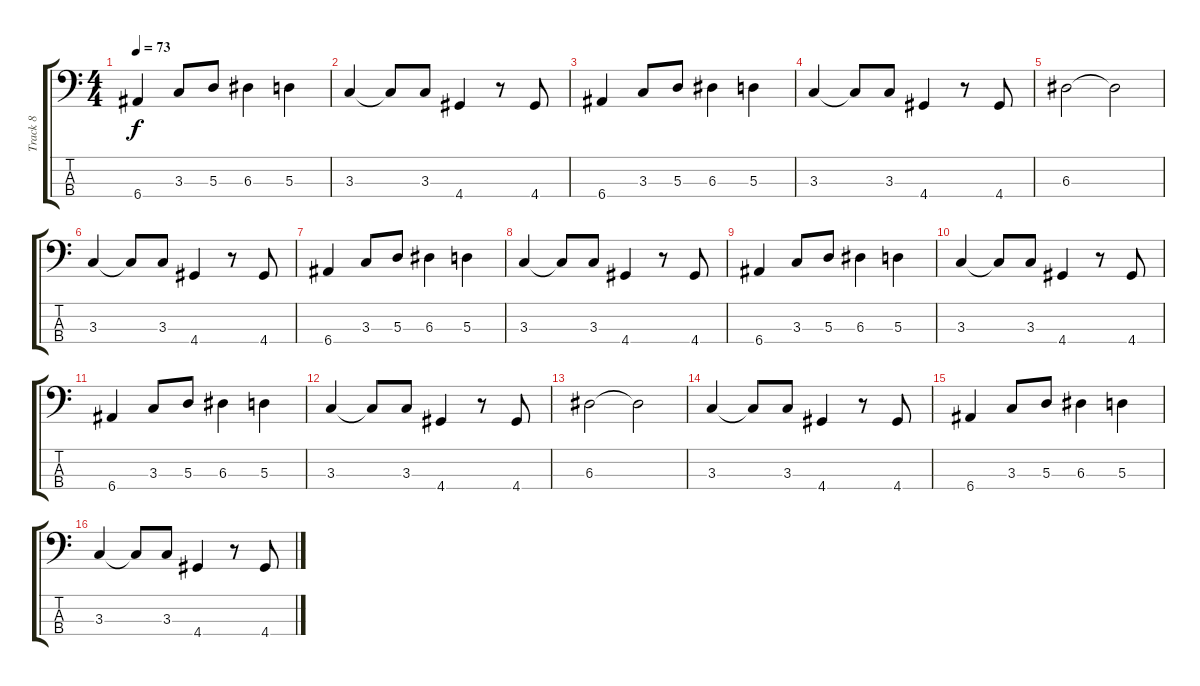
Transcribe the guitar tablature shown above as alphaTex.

\track ("Track 8" "Track 8") {instrument synthbass2}
\staff {score tabs}
\tuning (G2 D2 A1 E1) {hide}
\ts (4 4)
\tempo 73
\clef f4
\ks c
6.4.4{dy f} 3.3.8 5.3.8 6.3.4 5.3.4 |
3.3.4 3.3{t}.8 3.3.8 4.4.4 r.8 4.4.8 |
6.4.4 3.3.8 5.3.8 6.3.4 5.3.4 |
3.3.4 3.3{t}.8 3.3.8 4.4.4 r.8 4.4.8 |
6.3.2 6.3{t}.2 |
3.3.4 3.3{t}.8 3.3.8 4.4.4 r.8 4.4.8 |
6.4.4 3.3.8 5.3.8 6.3.4 5.3.4 |
3.3.4 3.3{t}.8 3.3.8 4.4.4 r.8 4.4.8 |
6.4.4 3.3.8 5.3.8 6.3.4 5.3.4 |
3.3.4 3.3{t}.8 3.3.8 4.4.4 r.8 4.4.8 |
6.4.4 3.3.8 5.3.8 6.3.4 5.3.4 |
3.3.4 3.3{t}.8 3.3.8 4.4.4 r.8 4.4.8 |
6.3.2 6.3{t}.2 |
3.3.4 3.3{t}.8 3.3.8 4.4.4 r.8 4.4.8 |
6.4.4 3.3.8 5.3.8 6.3.4 5.3.4 |
3.3.4 3.3{t}.8 3.3.8 4.4.4 r.8 4.4.8
